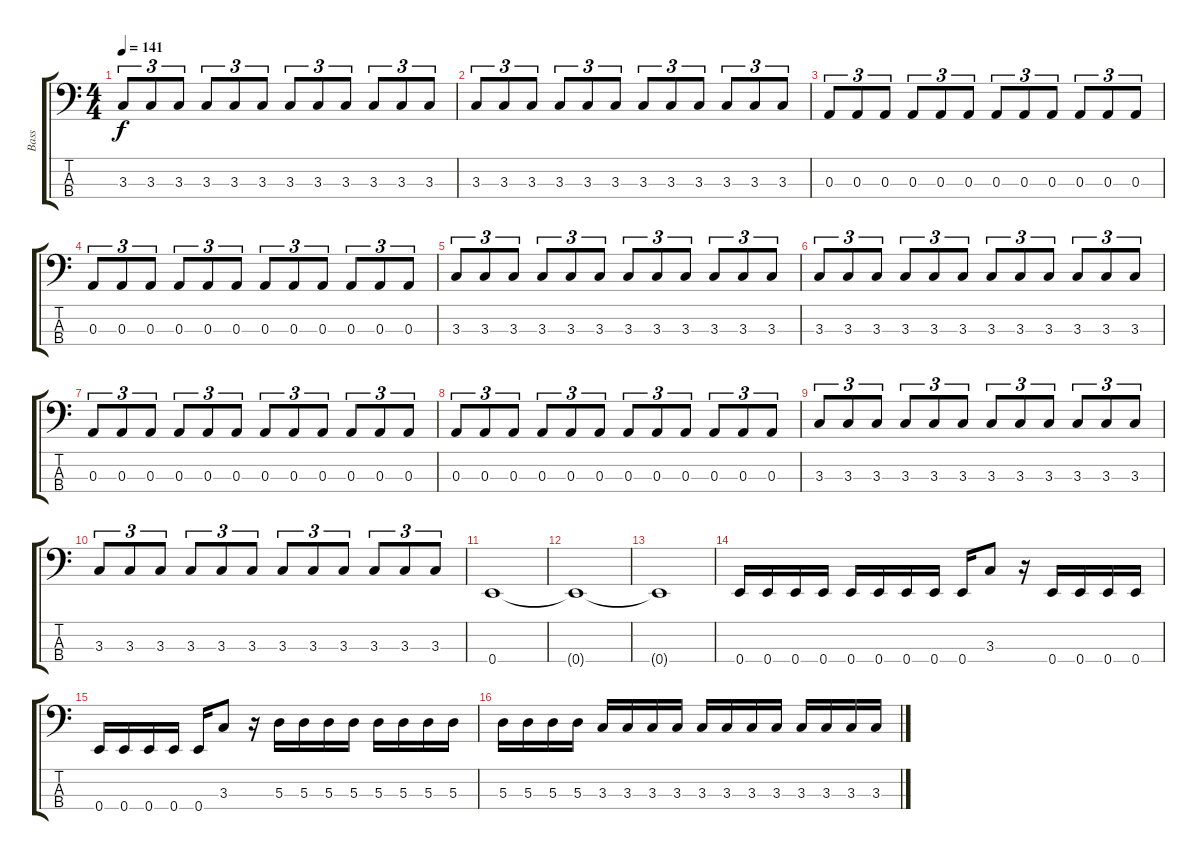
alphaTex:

\track ("Bass" "Bass") {instrument electricbassfinger}
\staff {score tabs}
\tuning (G2 D2 A1 E1) {hide}
\ts (4 4)
\tempo 141
\clef f4
\ks c
3.3.8{tu (3 2) dy f} 3.3.8{tu (3 2)} 3.3.8{tu (3 2)} 3.3.8{tu (3 2)} 3.3.8{tu (3 2)} 3.3.8{tu (3 2)} 3.3.8{tu (3 2)} 3.3.8{tu (3 2)} 3.3.8{tu (3 2)} 3.3.8{tu (3 2)} 3.3.8{tu (3 2)} 3.3.8{tu (3 2)} |
3.3.8{tu (3 2)} 3.3.8{tu (3 2)} 3.3.8{tu (3 2)} 3.3.8{tu (3 2)} 3.3.8{tu (3 2)} 3.3.8{tu (3 2)} 3.3.8{tu (3 2)} 3.3.8{tu (3 2)} 3.3.8{tu (3 2)} 3.3.8{tu (3 2)} 3.3.8{tu (3 2)} 3.3.8{tu (3 2)} |
0.3.8{tu (3 2)} 0.3.8{tu (3 2)} 0.3.8{tu (3 2)} 0.3.8{tu (3 2)} 0.3.8{tu (3 2)} 0.3.8{tu (3 2)} 0.3.8{tu (3 2)} 0.3.8{tu (3 2)} 0.3.8{tu (3 2)} 0.3.8{tu (3 2)} 0.3.8{tu (3 2)} 0.3.8{tu (3 2)} |
0.3.8{tu (3 2)} 0.3.8{tu (3 2)} 0.3.8{tu (3 2)} 0.3.8{tu (3 2)} 0.3.8{tu (3 2)} 0.3.8{tu (3 2)} 0.3.8{tu (3 2)} 0.3.8{tu (3 2)} 0.3.8{tu (3 2)} 0.3.8{tu (3 2)} 0.3.8{tu (3 2)} 0.3.8{tu (3 2)} |
3.3.8{tu (3 2)} 3.3.8{tu (3 2)} 3.3.8{tu (3 2)} 3.3.8{tu (3 2)} 3.3.8{tu (3 2)} 3.3.8{tu (3 2)} 3.3.8{tu (3 2)} 3.3.8{tu (3 2)} 3.3.8{tu (3 2)} 3.3.8{tu (3 2)} 3.3.8{tu (3 2)} 3.3.8{tu (3 2)} |
3.3.8{tu (3 2)} 3.3.8{tu (3 2)} 3.3.8{tu (3 2)} 3.3.8{tu (3 2)} 3.3.8{tu (3 2)} 3.3.8{tu (3 2)} 3.3.8{tu (3 2)} 3.3.8{tu (3 2)} 3.3.8{tu (3 2)} 3.3.8{tu (3 2)} 3.3.8{tu (3 2)} 3.3.8{tu (3 2)} |
0.3.8{tu (3 2)} 0.3.8{tu (3 2)} 0.3.8{tu (3 2)} 0.3.8{tu (3 2)} 0.3.8{tu (3 2)} 0.3.8{tu (3 2)} 0.3.8{tu (3 2)} 0.3.8{tu (3 2)} 0.3.8{tu (3 2)} 0.3.8{tu (3 2)} 0.3.8{tu (3 2)} 0.3.8{tu (3 2)} |
0.3.8{tu (3 2)} 0.3.8{tu (3 2)} 0.3.8{tu (3 2)} 0.3.8{tu (3 2)} 0.3.8{tu (3 2)} 0.3.8{tu (3 2)} 0.3.8{tu (3 2)} 0.3.8{tu (3 2)} 0.3.8{tu (3 2)} 0.3.8{tu (3 2)} 0.3.8{tu (3 2)} 0.3.8{tu (3 2)} |
3.3.8{tu (3 2)} 3.3.8{tu (3 2)} 3.3.8{tu (3 2)} 3.3.8{tu (3 2)} 3.3.8{tu (3 2)} 3.3.8{tu (3 2)} 3.3.8{tu (3 2)} 3.3.8{tu (3 2)} 3.3.8{tu (3 2)} 3.3.8{tu (3 2)} 3.3.8{tu (3 2)} 3.3.8{tu (3 2)} |
3.3.8{tu (3 2)} 3.3.8{tu (3 2)} 3.3.8{tu (3 2)} 3.3.8{tu (3 2)} 3.3.8{tu (3 2)} 3.3.8{tu (3 2)} 3.3.8{tu (3 2)} 3.3.8{tu (3 2)} 3.3.8{tu (3 2)} 3.3.8{tu (3 2)} 3.3.8{tu (3 2)} 3.3.8{tu (3 2)} |
0.4.1 |
0.4{t}.1 |
0.4{t}.1 |
0.4.16 0.4.16 0.4.16 0.4.16 0.4.16 0.4.16 0.4.16 0.4.16 0.4.16 3.3.8 r.16 0.4.16 0.4.16 0.4.16 0.4.16 |
0.4.16 0.4.16 0.4.16 0.4.16 0.4.16 3.3.8 r.16 5.3.16 5.3.16 5.3.16 5.3.16 5.3.16 5.3.16 5.3.16 5.3.16 |
5.3.16 5.3.16 5.3.16 5.3.16 3.3.16 3.3.16 3.3.16 3.3.16 3.3.16 3.3.16 3.3.16 3.3.16 3.3.16 3.3.16 3.3.16 3.3.16
